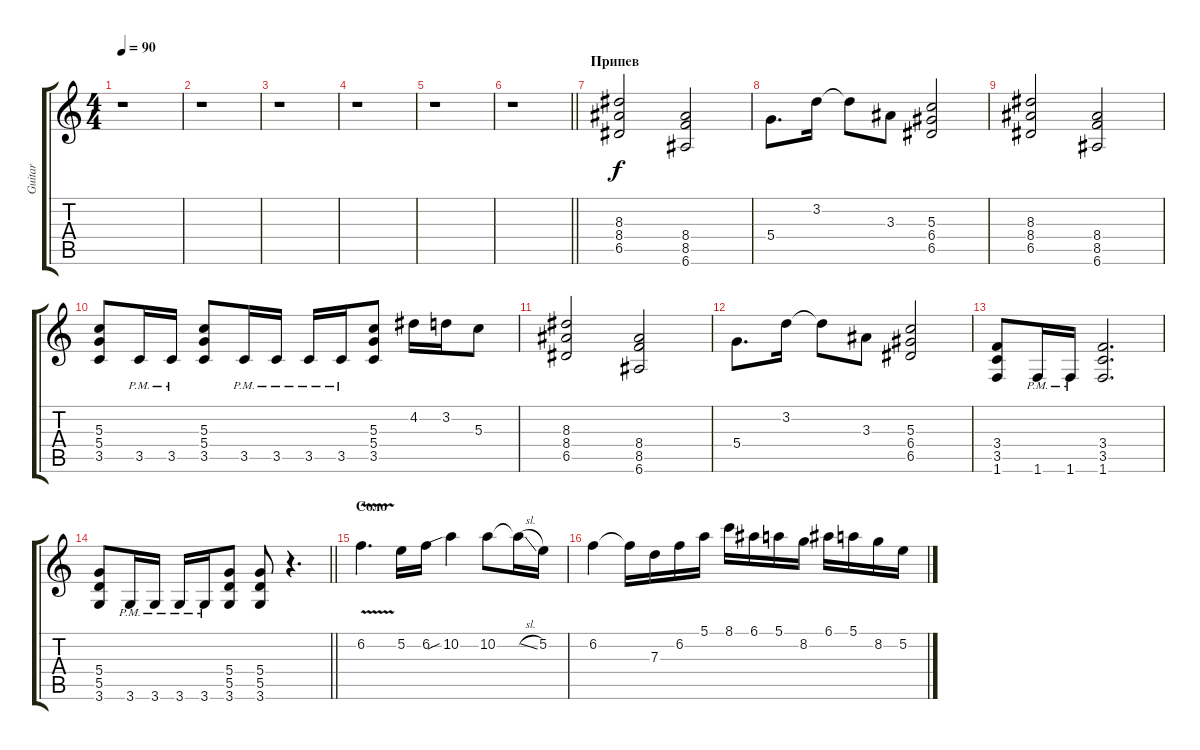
\track ("Guitar" "Guitar") {instrument distortionguitar}
\staff {score tabs}
\tuning (E4 B3 G3 D3 A2 E2) {hide}
\ts (4 4)
\tempo 90
\clef g2
\ks c
r.1{dy f} |
r.1 |
r.1 |
r.1 |
r.1 |
\barLineRight lightlight
r.1 |
\section ("" "Припев")
(8.3 8.4 6.5).2 (8.4 8.5 6.6).2 |
5.4.8{d} 3.2.16 3.2{t}.8 3.3.8 (5.3 6.4 6.5).2 |
(8.3 8.4 6.5).2 (8.4 8.5 6.6).2 |
(5.3 5.4 3.5).8 3.5{pm}.16 3.5{pm}.16 (5.3 5.4 3.5).8 3.5{pm}.16 3.5{pm}.16 3.5{pm}.16 3.5{pm}.16 (5.3 5.4 3.5).8 4.2.16 3.2.16 5.3.8 |
(8.3 8.4 6.5).2 (8.4 8.5 6.6).2 |
5.4.8{d} 3.2.16 3.2{t}.8 3.3.8 (5.3 6.4 6.5).2 |
(3.4 3.5 1.6).8 1.6{pm}.16 1.6{pm}.16 (3.4 3.5 1.6).2{d} |
\barLineRight lightlight
(5.4 5.5 3.6).8 3.6{pm}.16 3.6{pm}.16 3.6{pm}.16 3.6{pm}.16 (5.4 5.5 3.6).8 (5.4 5.5 3.6).8 r.4{d} |
\section ("" "Соло")
6.2{v}.4{d} 5.2.16 6.2.16 10.2{sib}.4 10.2.8 10.2{sl t}.16 5.2.16 |
6.2.4 6.2{t}.16 7.3.16 6.2.16 5.1.16 8.1.16 6.1.16 5.1.16 8.2.16 6.1.16 5.1.16 8.2.16 5.2.16
